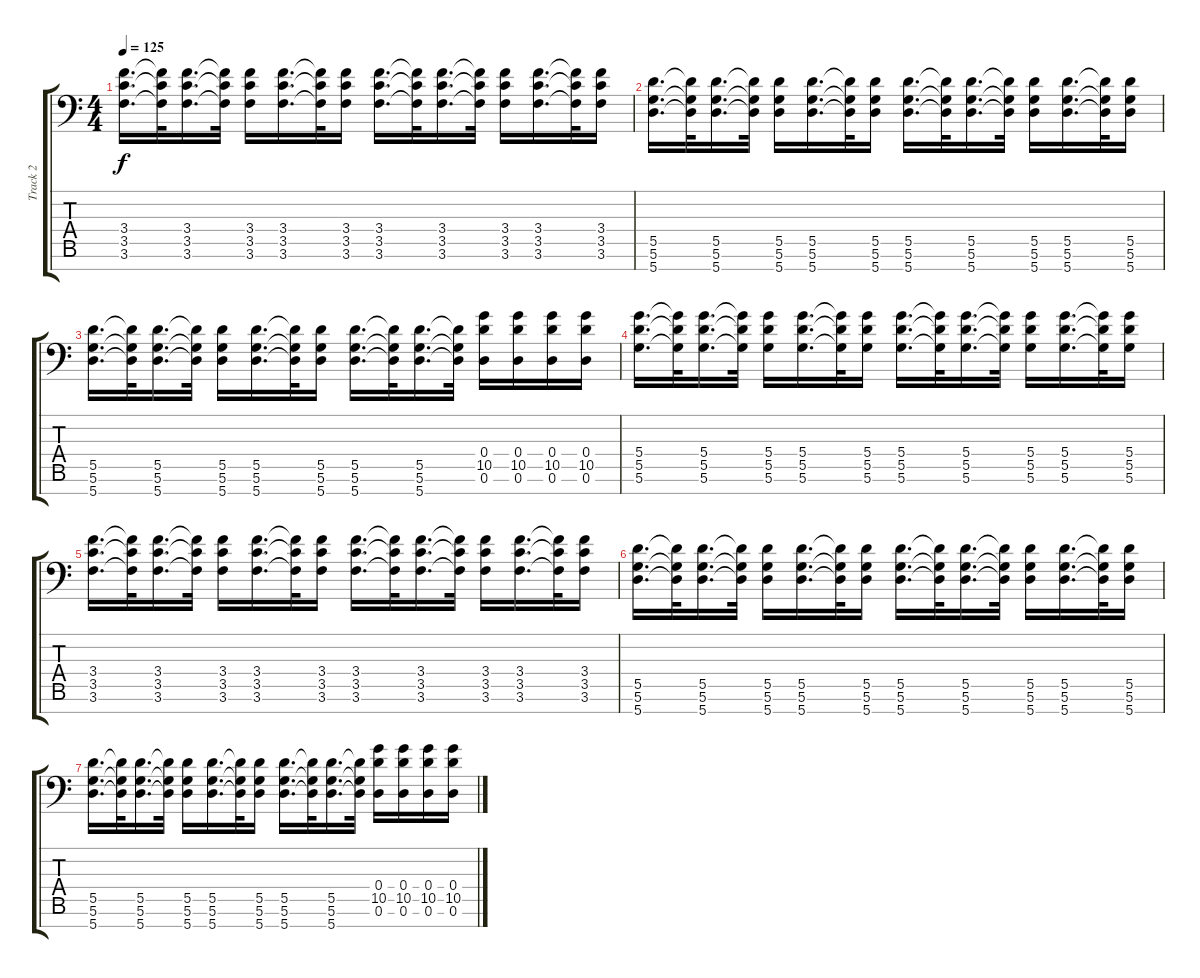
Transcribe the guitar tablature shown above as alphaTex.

\track ("Track 2" "Track 2") {instrument distortionguitar}
\staff {score tabs}
\tuning (E4 B3 G3 D3 A2 D2 A1) {hide}
\ts (4 4)
\tempo 125
\clef f4
\ks c
(3.4 3.5 3.6).16{d dy f} (3.4{t} 3.5{t} 3.6{t}).32 (3.4 3.5 3.6).16{d} (3.4{t} 3.5{t} 3.6{t}).32 (3.4 3.5 3.6).16 (3.4 3.5 3.6).16{d} (3.4{t} 3.5{t} 3.6{t}).32 (3.4 3.5 3.6).16 (3.4 3.5 3.6).16{d} (3.4{t} 3.5{t} 3.6{t}).32 (3.4 3.5 3.6).16{d} (3.4{t} 3.5{t} 3.6{t}).32 (3.4 3.5 3.6).16 (3.4 3.5 3.6).16{d} (3.4{t} 3.5{t} 3.6{t}).32 (3.4 3.5 3.6).16 |
(5.5 5.6 5.7).16{d} (5.5{t} 5.6{t} 5.7{t}).32 (5.5 5.6 5.7).16{d} (5.5{t} 5.6{t} 5.7{t}).32 (5.5 5.6 5.7).16 (5.5 5.6 5.7).16{d} (5.5{t} 5.6{t} 5.7{t}).32 (5.5 5.6 5.7).16 (5.5 5.6 5.7).16{d} (5.5{t} 5.6{t} 5.7{t}).32 (5.5 5.6 5.7).16{d} (5.5{t} 5.6{t} 5.7{t}).32 (5.5 5.6 5.7).16 (5.5 5.6 5.7).16{d} (5.5{t} 5.6{t} 5.7{t}).32 (5.5 5.6 5.7).16 |
(5.5 5.6 5.7).16{d} (5.5{t} 5.6{t} 5.7{t}).32 (5.5 5.6 5.7).16{d} (5.5{t} 5.6{t} 5.7{t}).32 (5.5 5.6 5.7).16 (5.5 5.6 5.7).16{d} (5.5{t} 5.6{t} 5.7{t}).32 (5.5 5.6 5.7).16 (5.5 5.6 5.7).16{d} (5.5{t} 5.6{t} 5.7{t}).32 (5.5 5.6 5.7).16{d} (5.5{t} 5.6{t} 5.7{t}).32 (0.4 10.5 0.6).16 (0.4 10.5 0.6).16 (0.4 10.5 0.6).16 (0.4 10.5 0.6).16 |
(5.4 5.5 5.6).16{d} (5.4{t} 5.5{t} 5.6{t}).32 (5.4 5.5 5.6).16{d} (5.4{t} 5.5{t} 5.6{t}).32 (5.4 5.5 5.6).16 (5.4 5.5 5.6).16{d} (5.4{t} 5.5{t} 5.6{t}).32 (5.4 5.5 5.6).16 (5.4 5.5 5.6).16{d} (5.4{t} 5.5{t} 5.6{t}).32 (5.4 5.5 5.6).16{d} (5.4{t} 5.5{t} 5.6{t}).32 (5.4 5.5 5.6).16 (5.4 5.5 5.6).16{d} (5.4{t} 5.5{t} 5.6{t}).32 (5.4 5.5 5.6).16 |
(3.4 3.5 3.6).16{d} (3.4{t} 3.5{t} 3.6{t}).32 (3.4 3.5 3.6).16{d} (3.4{t} 3.5{t} 3.6{t}).32 (3.4 3.5 3.6).16 (3.4 3.5 3.6).16{d} (3.4{t} 3.5{t} 3.6{t}).32 (3.4 3.5 3.6).16 (3.4 3.5 3.6).16{d} (3.4{t} 3.5{t} 3.6{t}).32 (3.4 3.5 3.6).16{d} (3.4{t} 3.5{t} 3.6{t}).32 (3.4 3.5 3.6).16 (3.4 3.5 3.6).16{d} (3.4{t} 3.5{t} 3.6{t}).32 (3.4 3.5 3.6).16 |
(5.5 5.6 5.7).16{d} (5.5{t} 5.6{t} 5.7{t}).32 (5.5 5.6 5.7).16{d} (5.5{t} 5.6{t} 5.7{t}).32 (5.5 5.6 5.7).16 (5.5 5.6 5.7).16{d} (5.5{t} 5.6{t} 5.7{t}).32 (5.5 5.6 5.7).16 (5.5 5.6 5.7).16{d} (5.5{t} 5.6{t} 5.7{t}).32 (5.5 5.6 5.7).16{d} (5.5{t} 5.6{t} 5.7{t}).32 (5.5 5.6 5.7).16 (5.5 5.6 5.7).16{d} (5.5{t} 5.6{t} 5.7{t}).32 (5.5 5.6 5.7).16 |
(5.5 5.6 5.7).16{d} (5.5{t} 5.6{t} 5.7{t}).32 (5.5 5.6 5.7).16{d} (5.5{t} 5.6{t} 5.7{t}).32 (5.5 5.6 5.7).16 (5.5 5.6 5.7).16{d} (5.5{t} 5.6{t} 5.7{t}).32 (5.5 5.6 5.7).16 (5.5 5.6 5.7).16{d} (5.5{t} 5.6{t} 5.7{t}).32 (5.5 5.6 5.7).16{d} (5.5{t} 5.6{t} 5.7{t}).32 (0.4 10.5 0.6).16 (0.4 10.5 0.6).16 (0.4 10.5 0.6).16 (0.4 10.5 0.6).16
